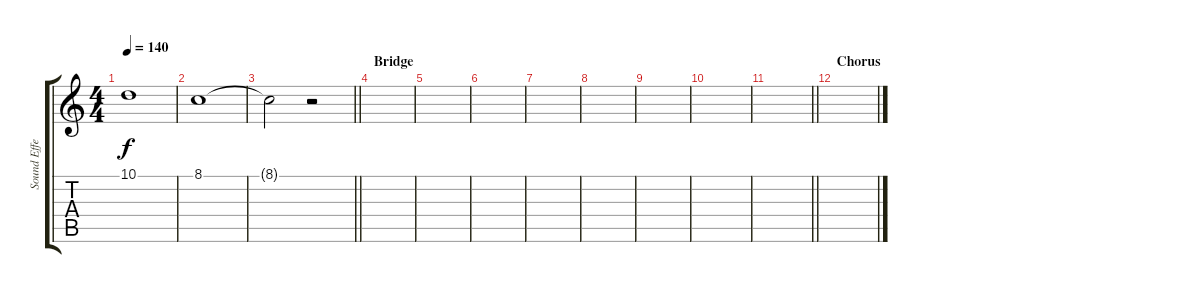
\track ("Sound Effect" "Sound Effe") {instrument tangoaccordion}
\staff {score tabs}
\tuning (E4 B3 G3 D3 A2 E2) {hide}
\ts (4 4)
\tempo 140
\clef g2
\ks c
10.1{t}.1{dy f} |
8.1.1 |
\barLineRight lightlight
8.1{t}.2 r.2 |
\section ("" "Bridge")
|
|
|
|
|
|
|
\barLineRight lightlight
|
\section ("" "Chorus")
